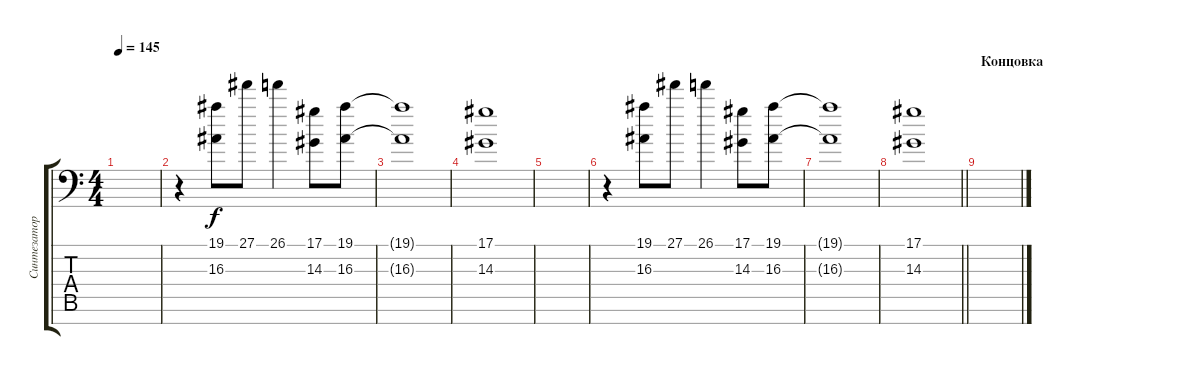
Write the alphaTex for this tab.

\track ("Синтезатор" "Синтезатор") {instrument electricgrandpiano}
\staff {score tabs}
\tuning (Eb4 Bb3 Gb3 Db3 Ab2 Eb2 Gb1) {hide}
\ts (4 4)
\section ("" "")
\tempo 145
\clef f4
\ks c
|
r.4 (19.1 16.3).8 27.1.8 26.1.4 (17.1 14.3).8 (19.1 16.3).8 |
(19.1{t} 16.3{t}).1 |
(17.1 14.3).1 |
|
r.4 (19.1 16.3).8 27.1.8 26.1.4 (17.1 14.3).8 (19.1 16.3).8 |
(19.1{t} 16.3{t}).1 |
\barLineRight lightlight
(17.1 14.3).1 |
\section ("" "Концовка")
